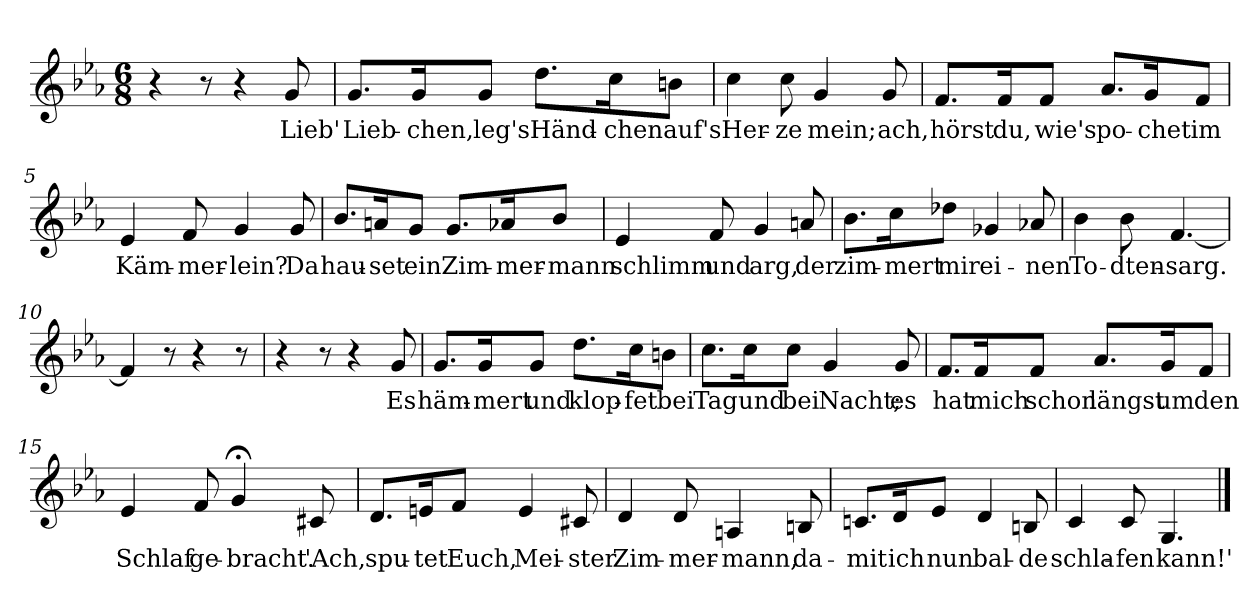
**kern	**text
*part1	*part1
*staff1	*staff1
*clefG2	*
*k[b-e-a-]	*
*M6/8	*
=1	=1
4r	.
8r	.
4r	.
!	!LO:LY:b
8g/	Lieb'
=2	=2
!	!LO:LY:b
8.g/L	Lieb-
!	!LO:LY:b
16g/K	-chen,
!	!LO:LY:b
8g/J	leg's
!	!LO:LY:b
8.dd\L	Händ-
!	!LO:LY:b
16cc\K	-chen
!	!LO:LY:b
8bn\J	auf's
=3	=3
!	!LO:LY:b
4cc\	Her-
!	!LO:LY:b
8cc\	-ze
!	!LO:LY:b
4g/	mein;
!	!LO:LY:b
8g/	ach,
=4	=4
!	!LO:LY:b
8.f/L	hörst
!	!LO:LY:b
16f/K	du,
!	!LO:LY:b
8f/J	wie's
!	!LO:LY:b
8.a-/L	po-
!	!LO:LY:b
16g/K	-chet
!	!LO:LY:b
8f/J	im
=5	=5
!	!LO:LY:b
4e-/	Käm-
!	!LO:LY:b
8f/	-mer-
!	!LO:LY:b
4g/	-lein?
!	!LO:LY:b
8g/	Da
!!LO:LB:g=z
=6	=6
!	!LO:LY:b
8.b-/L	hau-
!	!LO:LY:b
16an/K	-set
!	!LO:LY:b
8g/J	ein
!	!LO:LY:b
8.g/L	Zim-
!	!LO:LY:b
16a-X/K	-mer-
!	!LO:LY:b
8b-/J	-mann
=7	=7
!	!LO:LY:b
4e-/	schlimm
!	!LO:LY:b
8f/	und
!	!LO:LY:b
4g/	arg,
!	!LO:LY:b
8an/	der
=8	=8
!	!LO:LY:b
8.b-\L	zim-
!	!LO:LY:b
16cc\K	-mert
!	!LO:LY:b
8dd-X\J	mir
!	!LO:LY:b
4g-X/	ei-
!	!LO:LY:b
8a-X/	-nen
=9	=9
!	!LO:LY:b
4b-\	To-
!	!LO:LY:b
8b-\	-dten-
!	!LO:LY:b
[4.f/	-sarg.
=10	=10
4f/]	.
8r	.
4r	.
8r	.
=11	=11
4r	.
8r	.
4r	.
!	!LO:LY:b
8g/	Es
!!LO:LB:g=z
=12	=12
!	!LO:LY:b
8.g/L	häm-
!	!LO:LY:b
16g/K	-mert
!	!LO:LY:b
8g/J	und
!	!LO:LY:b
8.dd\L	klop-
!	!LO:LY:b
16cc\K	-fet
!	!LO:LY:b
8bn\J	bei
=13	=13
!	!LO:LY:b
8.cc\L	Tag
!	!LO:LY:b
16cc\K	und
!	!LO:LY:b
8cc\J	bei
!	!LO:LY:b
4g/	Nacht;
!	!LO:LY:b
8g/	es
=14	=14
!	!LO:LY:b
8.f/L	hat
!	!LO:LY:b
16f/K	mich
!	!LO:LY:b
8f/J	schon
!	!LO:LY:b
8.a-/L	längst
!	!LO:LY:b
16g/K	um
!	!LO:LY:b
8f/J	den
=15	=15
!	!LO:LY:b
4e-/	Schlaf
!	!LO:LY:b
8f/	ge-
!	!LO:LY:b
4g;</	-bracht.
!	!LO:LY:b
8c#X/	'Ach,
!!LO:LB:g=z
=16	=16
!	!LO:LY:b
8.d/L	spu-
!	!LO:LY:b
16en/K	-tet
!	!LO:LY:b
8f/J	Euch,
!	!LO:LY:b
4e/	Mei-
!	!LO:LY:b
8c#X/	-ster
=17	=17
!	!LO:LY:b
4d/	Zim-
!	!LO:LY:b
8d/	-mer-
!	!LO:LY:b
4An/	-mann,
!	!LO:LY:b
8Bn/	da-
=18	=18
!	!LO:LY:b
8.cn/L	-mit
!	!LO:LY:b
16d/K	ich
!	!LO:LY:b
8e-/J	nun
!	!LO:LY:b
4d/	bal-
!	!LO:LY:b
8Bn/	-de
=19	=19
!	!LO:LY:b
4c/	schla-
!	!LO:LY:b
8c/	-fen
!	!LO:LY:b
4.G/	kann!'
==	==
*-	*-
